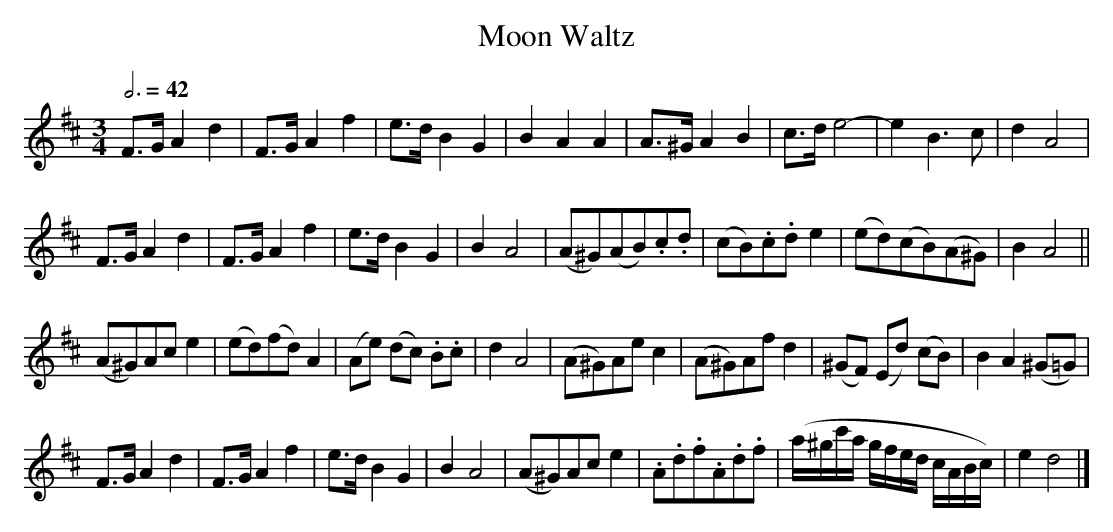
X:1
T:Moon Waltz
M:3/4 % originally 3/8
L:1/8 % originally 1/16
Q:3/4=42
K:D
F>G A2d2|F>G A2f2|e>d B2G2|B2A2A2| A>^G A2  B2 | c>d e4-  | e2B3c       |d2A4 |
F>G A2d2|F>G A2f2|e>d B2G2|B2A4  |(A^G)(AB).c.d|(cB).c.de2|(ed)(cB)(A^G)|B2A4||
(A^G)Ac e2|(ed)(fd) A2 | (Ae)      (dc)     .B.c      |d2 A4       |\
(A^G)Ae c2|(A^G)Af  d2 |(^GF)      (Ed)     (cB)      |B2 A2 (^G=G)|
 F>G A2 d2| F>G A2  f2 |  e>d       B2       G2       |B2 A4       |\
(A^G)Ac e2|.A.d.f.A.d.f| (a/^g/c'/a/ g/f/e/d/ c/A/B/c/)|e2 d4      |]
